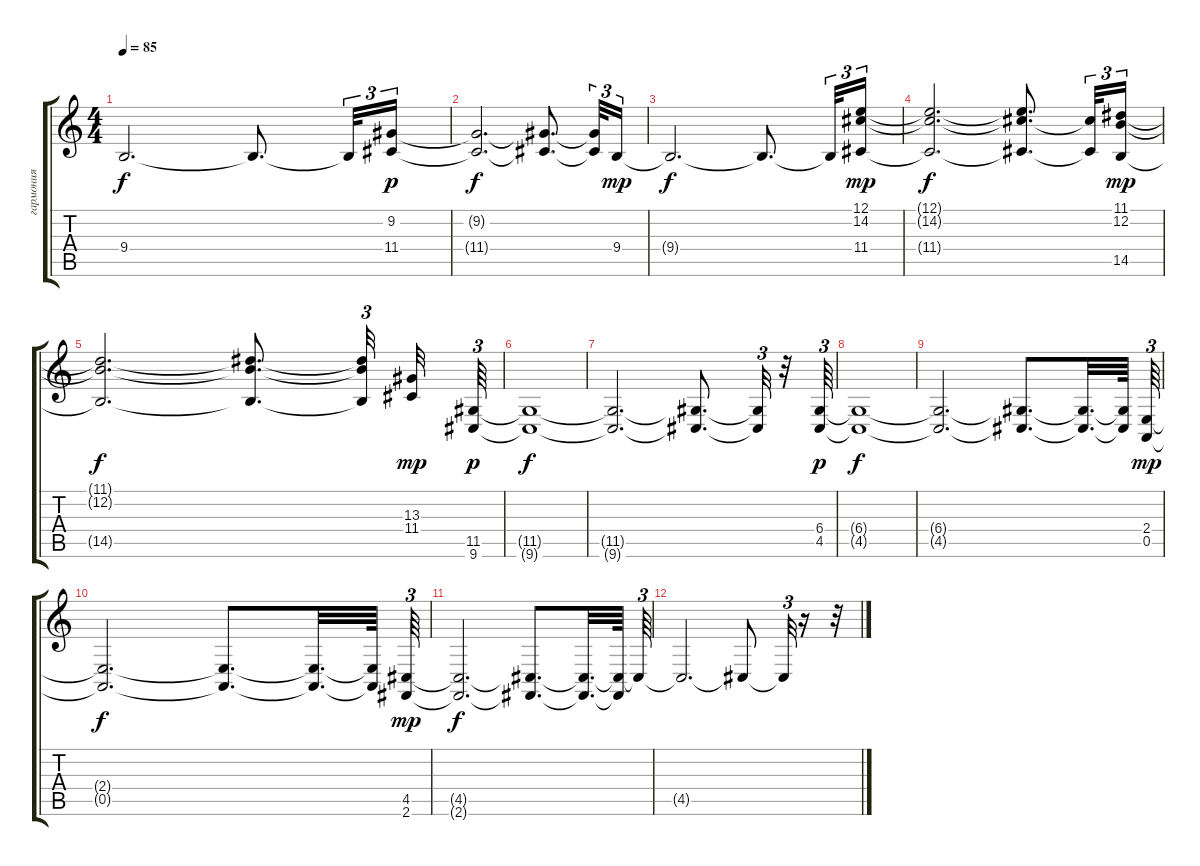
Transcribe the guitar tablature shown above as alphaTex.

\track ("гармония" "гармония") {instrument pad2warm}
\staff {score tabs}
\tuning (E4 B3 G3 D3 A2 E2) {hide}
\ts (4 4)
\tempo 85
\clef g2
\ks c
9.4{t}.2{d dy f} 9.4{t}.8{d} 9.4{t}.32{tu (3 2)} (9.2 11.4).16{tu (3 2) dy p} |
(9.2{t} 11.4{t}).2{d dy f} (9.2{t} 11.4{t}).8{d} (9.2{t} 11.4{t}).32{tu (3 2)} 9.4.16{tu (3 2) dy mp} |
9.4{t}.2{d dy f} 9.4{t}.8{d} 9.4{t}.32{tu (3 2)} (12.1 14.2 11.4).16{tu (3 2) dy mp} |
(12.1{t} 14.2{t} 11.4{t}).2{d dy f} (12.1{t} 14.2{t} 11.4{t}).8{d} (14.2{t} 11.4{t}).32{tu (3 2)} (11.1 12.2 14.5).16{tu (3 2) dy mp} |
(11.1{t} 12.2{t} 14.5{t}).2{d dy f} (11.1{t} 12.2{t} 14.5{t}).8{d} (11.1{t} 12.2{t} 14.5{t}).32{tu (3 2) beam splitsecondary} (13.3 11.4).32{dy mp} (11.5 9.6).64{tu (3 2) dy p} |
(11.5{t} 9.6{t}).1{dy f} |
(11.5{t} 9.6{t}).2{d} (11.5{t} 9.6{t}).8{d} (11.5{t} 9.6{t}).32{tu (3 2)} r.32 (6.4 4.5).64{tu (3 2) dy p} |
(6.4{t} 4.5{t}).1{dy f} |
(6.4{t} 4.5{t}).2{d} (6.4{t} 4.5{t}).8{d} (6.4{t} 4.5{t}).32{d} (6.4{t} 4.5{t}).64 (2.4 0.5).64{tu (3 2) dy mp} |
(2.4{t} 0.5{t}).2{d dy f} (2.4{t} 0.5{t}).8{d} (2.4{t} 0.5{t}).32{d} (2.4{t} 0.5{t}).64 (4.5 2.6).64{tu (3 2) dy mp} |
(4.5{t} 2.6{t}).2{d dy f} (4.5{t} 2.6{t}).8{d} (4.5{t} 2.6{t}).32{d} (4.5{t} 2.6{t}).64 4.5{t}.64{tu (3 2)} |
4.5{t}.2{d} 4.5{t}.8 4.5{t}.32{tu (3 2)} r.16 r.32
